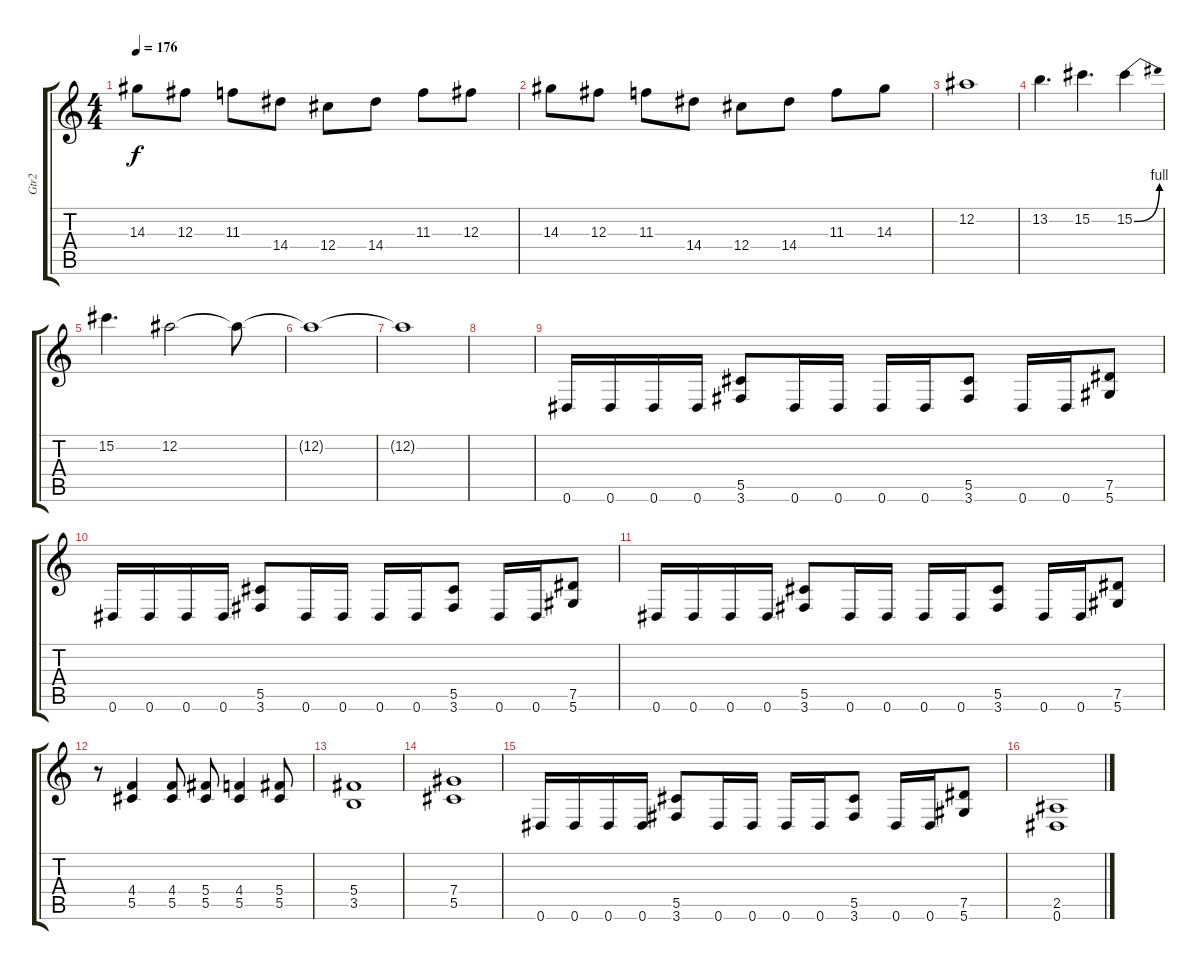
\track ("Gtr2" "Gtr2") {instrument overdrivenguitar}
\staff {score tabs}
\tuning (Eb4 Bb3 Gb3 Db3 Ab2 Eb2) {hide}
\ts (4 4)
\tempo 176
\clef g2
\ks c
14.3.8{dy f} 12.3.8 11.3.8 14.4.8 12.4.8 14.4.8 11.3.8 12.3.8 |
14.3.8 12.3.8 11.3.8 14.4.8 12.4.8 14.4.8 11.3.8 14.3.8 |
12.2.1 |
13.2.4{d} 15.2.4{d} 15.2{be (bend 0 0 60 4)}.4 |
15.2.4{d} 12.2.2 12.2{t}.8 |
12.2{t}.1 |
12.2{t}.1 |
|
0.6.16{volume 14} 0.6.16 0.6.16 0.6.16 (5.5 3.6).8 0.6.16 0.6.16 0.6.16 0.6.16 (5.5 3.6).8 0.6.16 0.6.16 (7.5 5.6).8 |
0.6.16 0.6.16 0.6.16 0.6.16 (5.5 3.6).8 0.6.16 0.6.16 0.6.16 0.6.16 (5.5 3.6).8 0.6.16 0.6.16 (7.5 5.6).8 |
0.6.16 0.6.16 0.6.16 0.6.16 (5.5 3.6).8 0.6.16 0.6.16 0.6.16 0.6.16 (5.5 3.6).8 0.6.16 0.6.16 (7.5 5.6).8 |
r.8 (4.4 5.5).4 (4.4 5.5).8 (5.4 5.5).8 (4.4 5.5).4 (5.4 5.5).8 |
(5.4 3.5).1 |
(7.4 5.5).1 |
0.6.16 0.6.16 0.6.16 0.6.16 (5.5 3.6).8 0.6.16 0.6.16 0.6.16 0.6.16 (5.5 3.6).8 0.6.16 0.6.16 (7.5 5.6).8 |
(2.5 0.6).1
